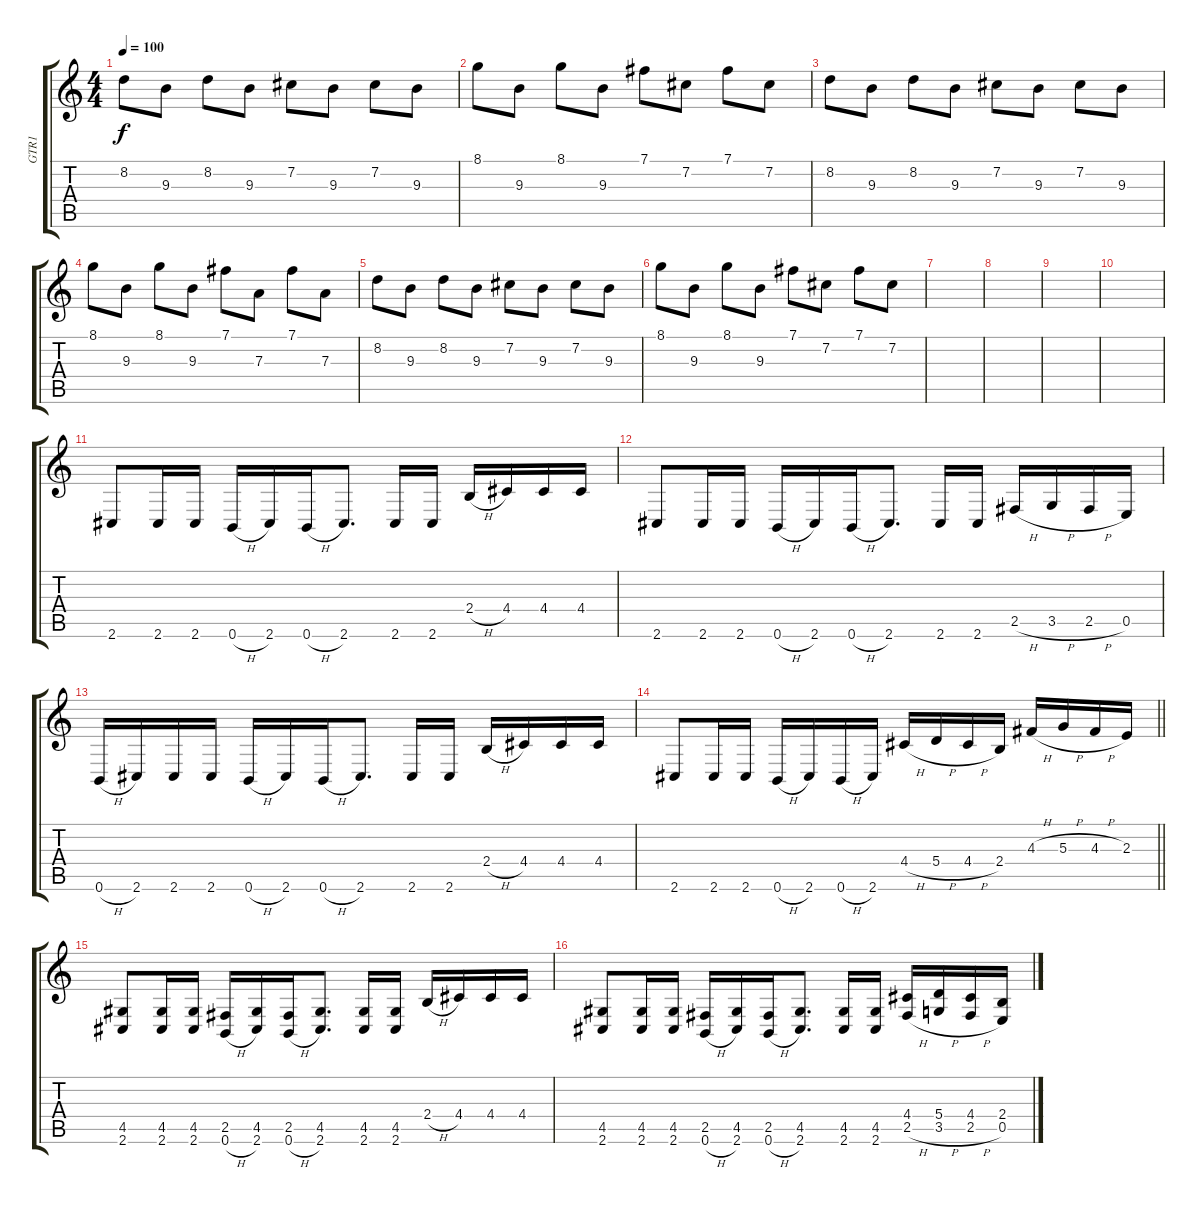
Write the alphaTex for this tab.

\track ("GTR1" "GTR1") {instrument electricguitarclean}
\staff {score tabs}
\tuning (B3 Gb3 D3 A2 E2 B1) {hide}
\ts (4 4)
\tempo 100
\clef g2
\ks c
8.2.8{dy f} 9.3.8 8.2.8 9.3.8 7.2.8 9.3.8 7.2.8 9.3.8 |
8.1.8 9.3.8 8.1.8 9.3.8 7.1.8 7.2.8 7.1.8 7.2.8 |
8.2.8 9.3.8 8.2.8 9.3.8 7.2.8 9.3.8 7.2.8 9.3.8 |
8.1.8 9.3.8 8.1.8 9.3.8 7.1.8 7.3.8 7.1.8 7.3.8 |
8.2.8 9.3.8 8.2.8 9.3.8 7.2.8 9.3.8 7.2.8 9.3.8 |
8.1.8 9.3.8 8.1.8 9.3.8 7.1.8 7.2.8 7.1.8 7.2.8 |
|
|
|
|
2.6.8{volume 15 instrument distortionguitar} 2.6.16 2.6.16 0.6{h}.16 2.6.16 0.6{h}.16 2.6.8{d} 2.6.16 2.6.16 2.4{h}.16 4.4.16 4.4.16 4.4.16 |
2.6.8 2.6.16 2.6.16 0.6{h}.16 2.6.16 0.6{h}.16 2.6.8{d} 2.6.16 2.6.16 2.5{h}.16 3.5{h}.16 2.5{h}.16 0.5.16 |
0.6{h}.16 2.6.16 2.6.16 2.6.16 0.6{h}.16 2.6.16 0.6{h}.16 2.6.8{d} 2.6.16 2.6.16 2.4{h}.16 4.4.16 4.4.16 4.4.16 |
\barLineRight lightlight
2.6.8 2.6.16 2.6.16 0.6{h}.16 2.6.16 0.6{h}.16 2.6.16 4.4{h}.16 5.4{h}.16 4.4{h}.16 2.4.16 4.3{h}.16 5.3{h}.16 4.3{h}.16 2.3.16 |
(4.5 2.6).8 (4.5 2.6).16 (4.5 2.6).16 (2.5 0.6{h}).16 (4.5 2.6).16 (2.5 0.6{h}).16 (4.5 2.6).8{d} (4.5 2.6).16 (4.5 2.6).16 2.4{h}.16 4.4.16 4.4.16 4.4.16 |
(4.5 2.6).8 (4.5 2.6).16 (4.5 2.6).16 (2.5 0.6{h}).16 (4.5 2.6).16 (2.5 0.6{h}).16 (4.5 2.6).8{d} (4.5 2.6).16 (4.5 2.6).16 (4.4 2.5{h}).16 (5.4 3.5{h}).16 (4.4 2.5{h}).16 (2.4 0.5).16
